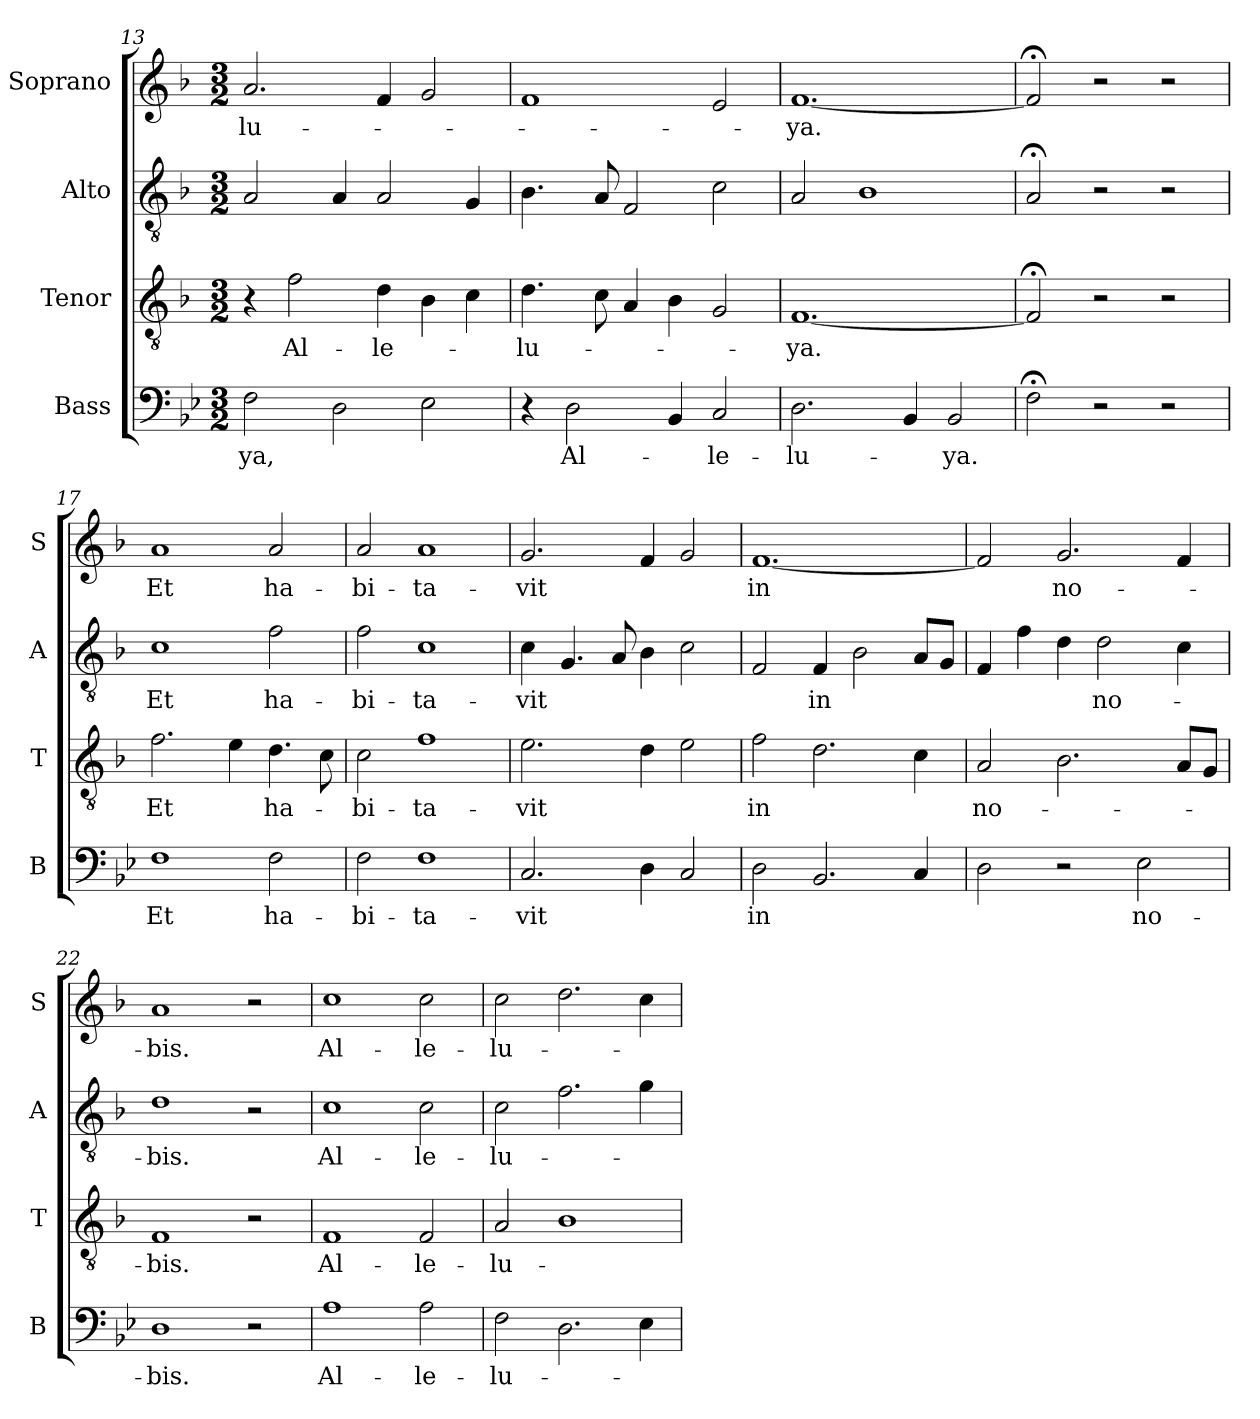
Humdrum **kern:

**kern	**text	**kern	**text	**kern	**text	**kern	**text
*part4	*part4	*part3	*part3	*part2	*part2	*part1	*part1
*staff4	*staff4	*staff3	*staff3	*staff2	*staff2	*staff1	*staff1
*I"Bass	*	*I"Tenor	*	*I"Alto	*	*I"Soprano	*
*I'B	*	*I'T	*	*I'A	*	*I'S	*
*clefF4	*	*clefGv2	*	*clefGv2	*	*clefG2	*
*k[b-e-]	*	*k[b-]	*	*k[b-]	*	*k[b-]	*
*B-:	*	*F:	*	*F:	*	*F:	*
*M3/2	*	*M3/2	*	*M3/2	*	*M3/2	*
=13	=13	=13	=13	=13	=13	=13	=13
2F\	-ya,	4r	.	2A/	.	2.a/	-lu-
.	.	2f\	Al-	.	.	.	.
2D\	.	.	.	4A/	.	.	.
.	.	4d\	-le-	2A/	.	4f/	.
2E-\	.	4B-\	.	.	.	2g/	.
.	.	4c\	.	4G/	.	.	.
=14	=14	=14	=14	=14	=14	=14	=14
4r	.	4.d\	-lu-	4.B-\	.	1f	.
2D\	Al-	.	.	.	.	.	.
.	.	8c\	.	8A/	.	.	.
.	.	4A/	.	2F/	.	.	.
4BB-/	.	4B-\	.	.	.	.	.
2C/	-le-	2G/	.	2c\	.	2e/	.
=15	=15	=15	=15	=15	=15	=15	=15
2.D\	-lu-	[1.F	-ya.	2A/	.	[1.f	-ya.
.	.	.	.	1B-	.	.	.
4BB-/	.	.	.	.	.	.	.
2BB-/	-ya.	.	.	.	.	.	.
=16	=16	=16	=16	=16	=16	=16	=16
2F;<\	.	2F;</]	.	2A;</	.	2f;</]	.
2r	.	2r	.	2r	.	2r	.
2r	.	2r	.	2r	.	2r	.
!!LO:LB:g=z
=17	=17	=17	=17	=17	=17	=17	=17
1F	Et	2.f\	Et	1c	Et	1a	Et
.	.	4e\	.	.	.	.	.
2F\	ha-	4.d\	ha-	2f\	ha-	2a/	ha-
.	.	8c\	.	.	.	.	.
=18	=18	=18	=18	=18	=18	=18	=18
2F\	-bi-	2c\	-bi-	2f\	-bi-	2a/	-bi-
1F	-ta-	1f	-ta-	1c	-ta-	1a	-ta-
=19	=19	=19	=19	=19	=19	=19	=19
2.C/	-vit	2.e\	-vit	4c\	-vit	2.g/	-vit
.	.	.	.	4.G/	.	.	.
.	.	.	.	8A/	.	.	.
4D\	.	4d\	.	4B-\	.	4f/	.
2C/	.	2e\	.	2c\	.	2g/	.
=20	=20	=20	=20	=20	=20	=20	=20
2D\	in	2f\	in	2F/	.	[1.f	in
2.BB-/	.	2.d\	.	4F/	in	.	.
.	.	.	.	2B-\	.	.	.
4C/	.	4c\	.	8A/L	.	.	.
.	.	.	.	8G/J	.	.	.
=21	=21	=21	=21	=21	=21	=21	=21
2D\	.	2A/	no-	4F/	.	2f/]	.
.	.	.	.	4f\	.	.	.
2r	.	2.B-\	.	4d\	.	2.g/	no-
.	.	.	.	2d\	no-	.	.
2E-\	no-	.	.	.	.	.	.
.	.	8A/L	.	4c\	.	4f/	.
.	.	8G/J	.	.	.	.	.
=22	=22	=22	=22	=22	=22	=22	=22
1D	-bis.	1F	-bis.	1d	-bis.	1a	-bis.
2r	.	2r	.	2r	.	2r	.
!!LO:LB:g=z
=23	=23	=23	=23	=23	=23	=23	=23
1A	Al-	1F	Al-	1c	Al-	1cc	Al-
2A\	-le-	2F/	-le-	2c\	-le-	2cc\	-le-
=24	=24	=24	=24	=24	=24	=24	=24
2F\	-lu-	2A/	-lu-	2c\	-lu-	2cc\	-lu-
2.D\	.	1B-	.	2.f\	.	2.dd\	.
4E-\	.	.	.	4g\	.	4cc\	.
=	=	=	=	=	=	=	=
*-	*-	*-	*-	*-	*-	*-	*-
